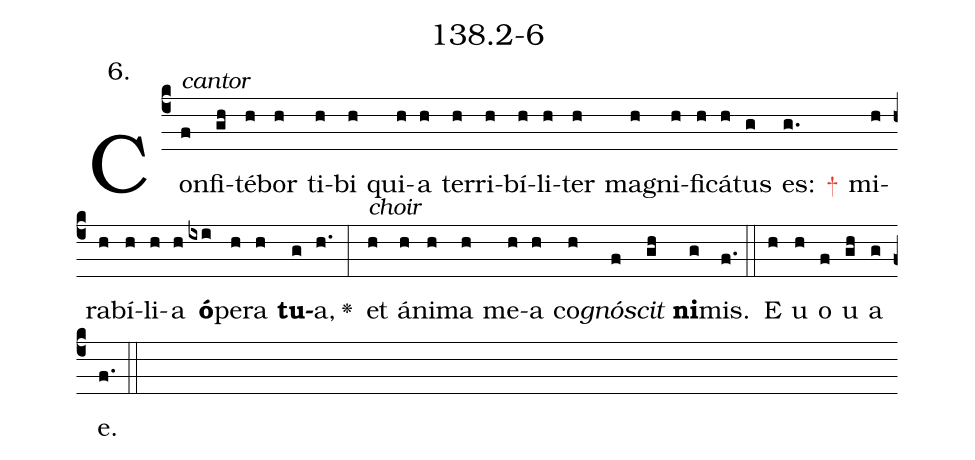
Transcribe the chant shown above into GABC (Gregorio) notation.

name: 138.2-6;
annotation: 6.;
%%
(c4)<alt>cantor</alt>Con(f)fi(gh)té(h)bor(h) ti(h)bi(h) qui(h)a(h) ter(h)ri(h)bí(h)li(h)ter(h) ma(h)gni(h)fi(h)cá(h)tus(g) es: <c>+</c>(g.) mi(h)ra(h)bí(h)li(h)a(h) <b>ó</b>(ixi)pe(h)ra(h) <b>tu</b>(g)a,(h.) <v>\greheightstar</v>(:)<alt>choir</alt> et(h) á(h)ni(h)ma(h) me(h)a(h) co(h)<i>gnó</i>(f)<i>scit</i>(gh) <b>ni</b>(g)mis.(f.) (::) E(h) u(h) o(f) u(gh) a(g) e.(f.) (::)
